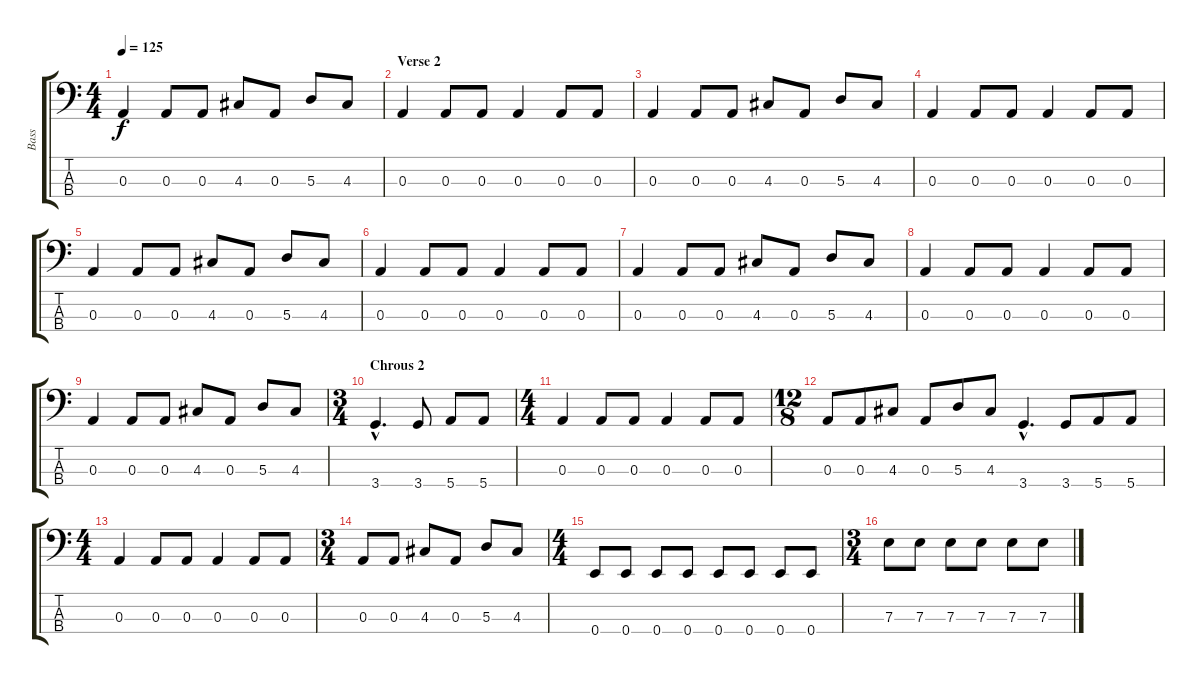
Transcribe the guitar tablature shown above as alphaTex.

\track ("Bass" "Bass") {instrument acousticguitarnylon}
\staff {score tabs}
\tuning (G2 D2 A1 E1) {hide}
\ts (4 4)
\tempo 125
\clef f4
\ks c
0.3.4{dy f} 0.3.8 0.3.8 4.3.8 0.3.8 5.3.8 4.3.8 |
\section ("" "Verse 2")
0.3.4 0.3.8 0.3.8 0.3.4 0.3.8 0.3.8 |
0.3.4 0.3.8 0.3.8 4.3.8 0.3.8 5.3.8 4.3.8 |
0.3.4 0.3.8 0.3.8 0.3.4 0.3.8 0.3.8 |
0.3.4 0.3.8 0.3.8 4.3.8 0.3.8 5.3.8 4.3.8 |
0.3.4 0.3.8 0.3.8 0.3.4 0.3.8 0.3.8 |
0.3.4 0.3.8 0.3.8 4.3.8 0.3.8 5.3.8 4.3.8 |
0.3.4 0.3.8 0.3.8 0.3.4 0.3.8 0.3.8 |
0.3.4 0.3.8 0.3.8 4.3.8 0.3.8 5.3.8 4.3.8 |
\ts (3 4)
\section ("" "Chrous 2")
3.4{hac}.4{d} 3.4.8 5.4.8 5.4.8 |
\ts (4 4)
0.3.4 0.3.8 0.3.8 0.3.4 0.3.8 0.3.8 |
\ts (12 8)
0.3.8 0.3.8 4.3.8 0.3.8 5.3.8 4.3.8 3.4{hac}.4{d} 3.4.8 5.4.8 5.4.8 |
\ts (4 4)
0.3.4 0.3.8 0.3.8 0.3.4 0.3.8 0.3.8 |
\ts (3 4)
0.3.8 0.3.8 4.3.8 0.3.8 5.3.8 4.3.8 |
\ts (4 4)
0.4.8 0.4.8 0.4.8 0.4.8 0.4.8 0.4.8 0.4.8 0.4.8 |
\ts (3 4)
7.3.8 7.3.8 7.3.8 7.3.8 7.3.8 7.3.8
